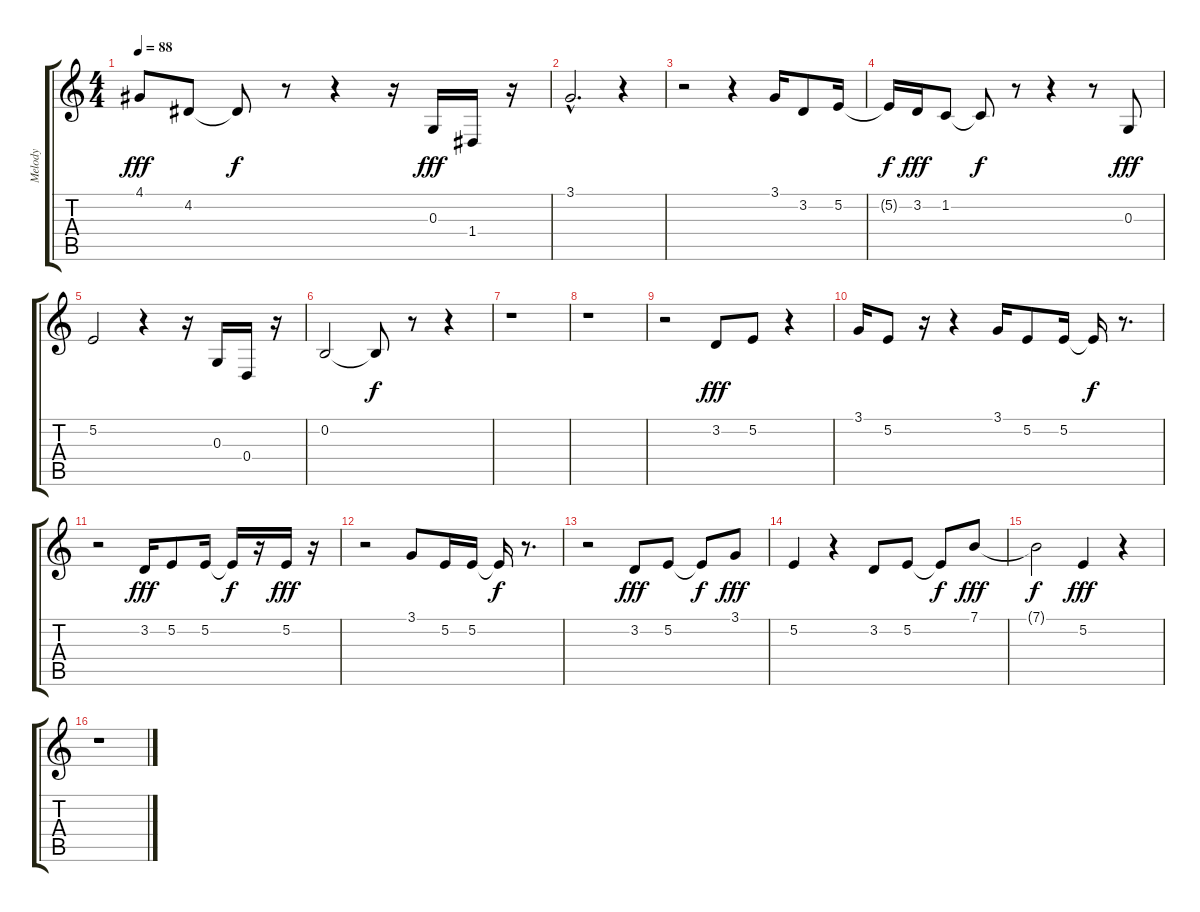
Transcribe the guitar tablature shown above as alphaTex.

\track ("Melody" "Melody") {instrument lead6voice}
\staff {score tabs}
\tuning (E4 B3 G3 D3 A2 E2) {hide}
\ts (4 4)
\tempo 88
\clef g2
\ks c
4.1.8{dy fff} 4.2.8 4.2{t}.8{dy f} r.8 r.4 r.16 0.3.16{dy fff} 1.4.16 r.16 |
3.1{hac}.2{d} r.4 |
r.2 r.4 3.1.16 3.2.8 5.2.16 |
5.2{t}.16{dy f} 3.2.16{dy fff} 1.2.8 1.2{t}.8{dy f} r.8 r.4 r.8 0.3.8{dy fff} |
5.2.2 r.4 r.16 0.3.16 0.4.16 r.16 |
0.2.2 0.2{t}.8{dy f} r.8 r.4 |
r.1 |
r.1 |
r.2 3.2.8{dy fff} 5.2.8 r.4 |
3.1.16 5.2.8 r.16 r.4 3.1.16 5.2.8 5.2.16 5.2{t}.16{dy f} r.8{d} |
r.2 3.2.16{dy fff} 5.2.8 5.2.16 5.2{t}.16{dy f} r.16 5.2.16{dy fff} r.16 |
r.2 3.1.8 5.2.16 5.2.16 5.2{t}.16{dy f} r.8{d} |
r.2 3.2.8{dy fff} 5.2.8 5.2{t}.8{dy f} 3.1.8{dy fff} |
5.2.4 r.4 3.2.8 5.2.8 5.2{t}.8{dy f} 7.1.8{dy fff} |
7.1{t}.2{dy f} 5.2.4{dy fff} r.4 |
r.1
